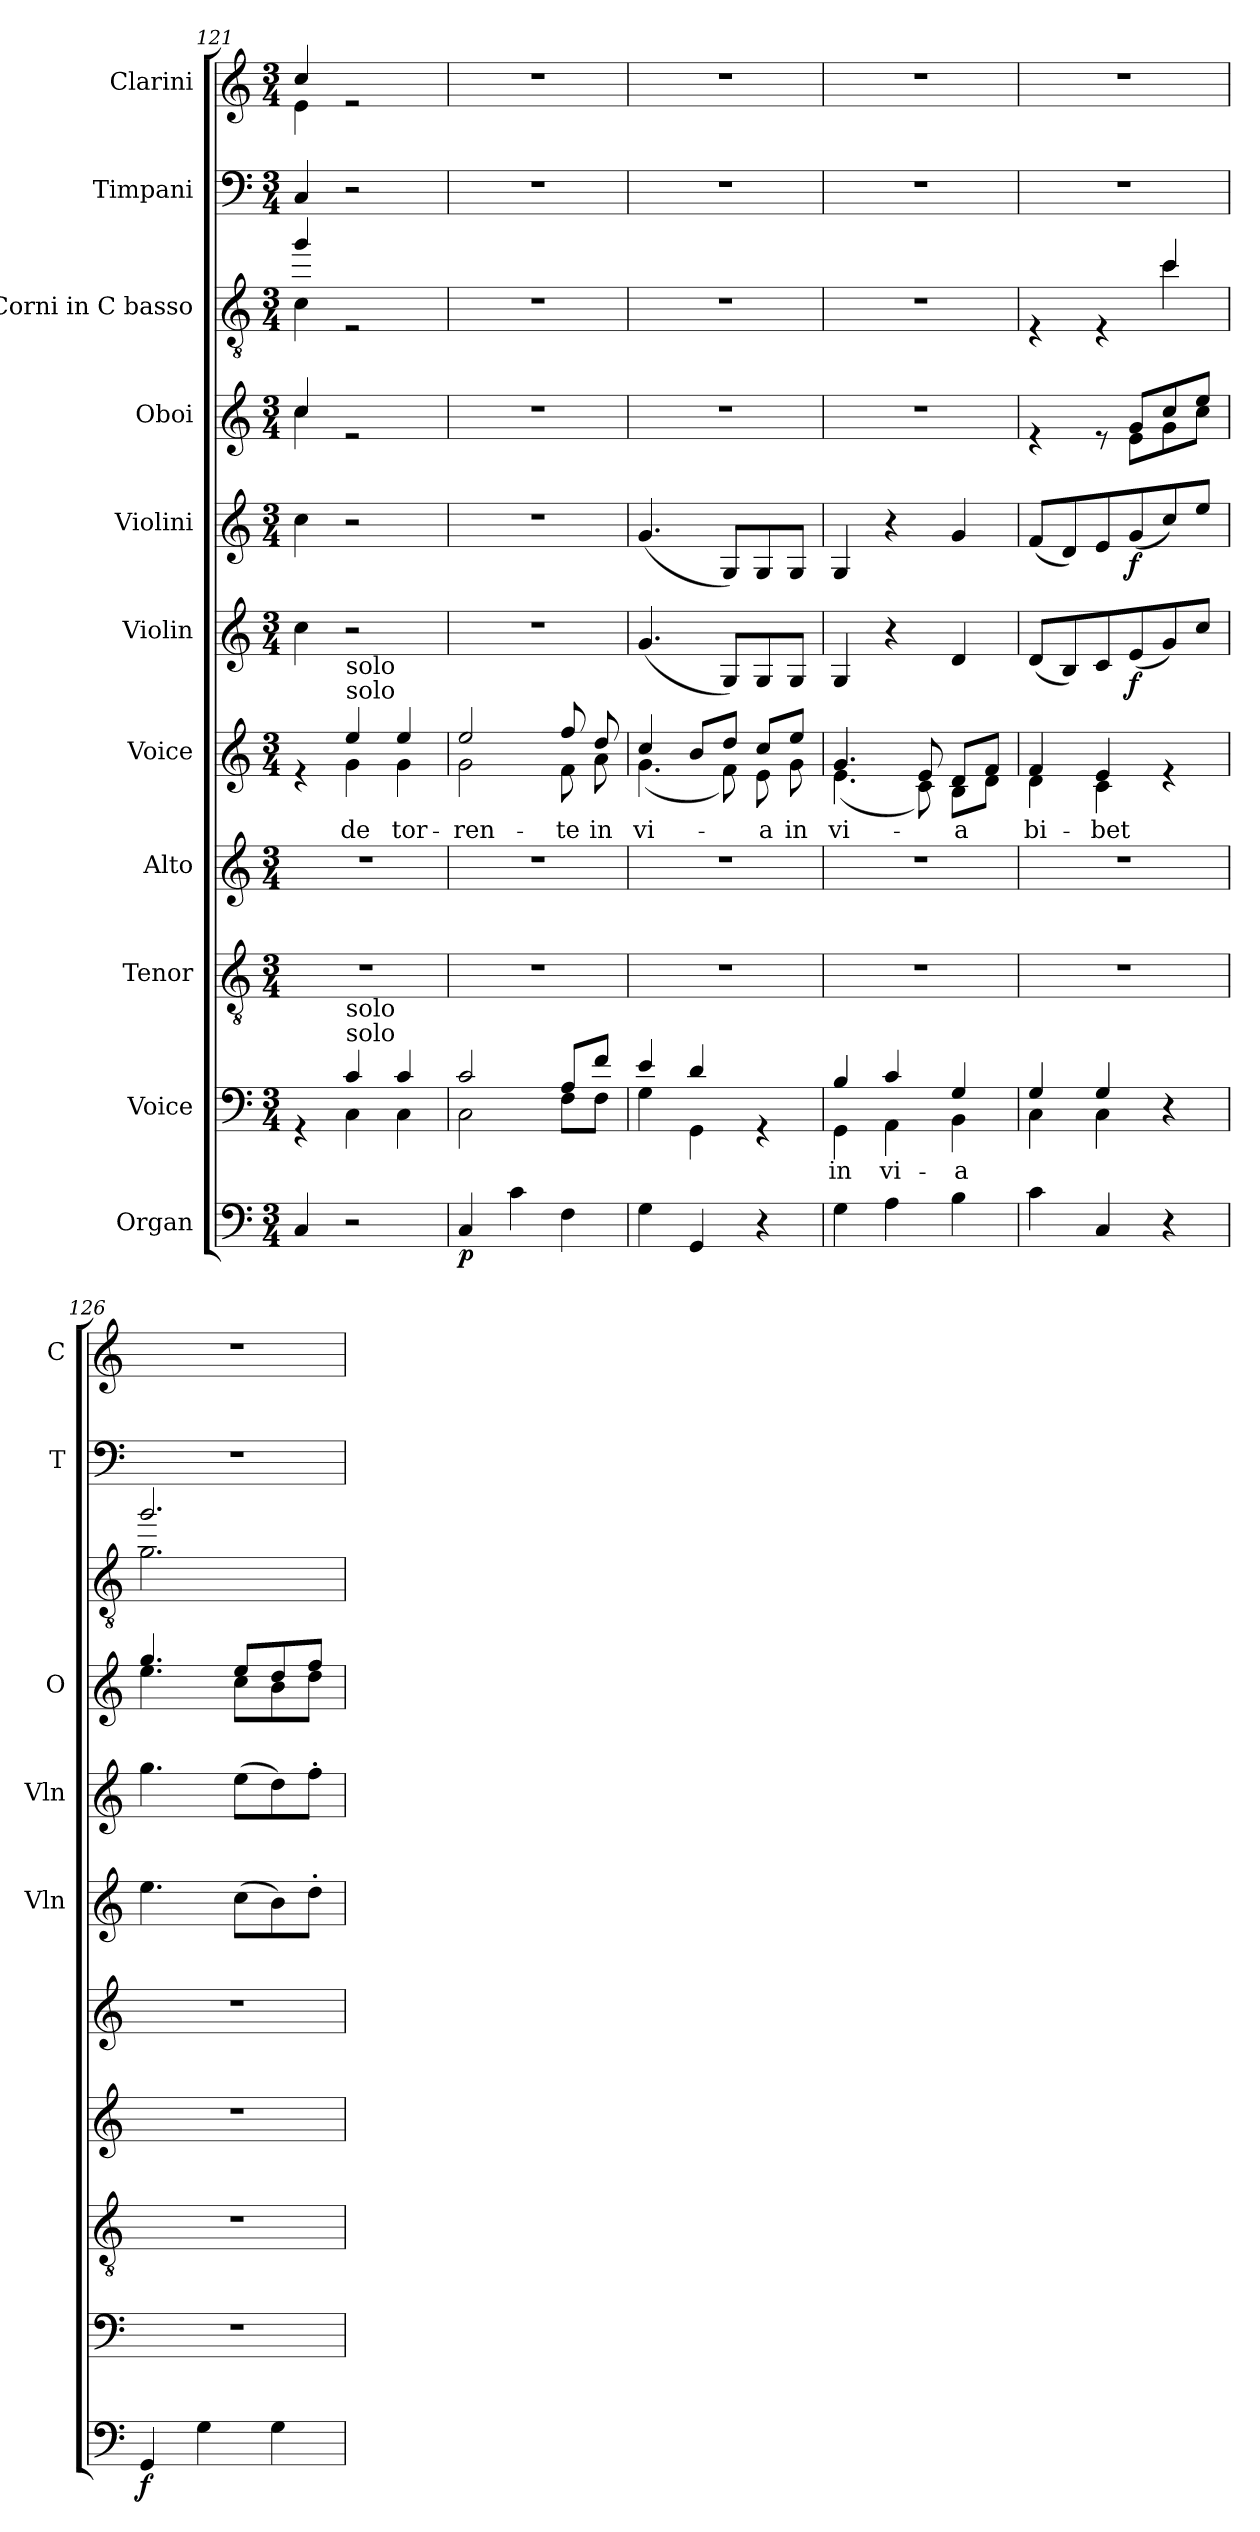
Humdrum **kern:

**kern	**dynam	**kern	**text	**kern	**kern	**kern	**text	**kern	**dynam	**kern	**dynam	**kern	**kern	**kern	**kern
*part11	*part11	*part10	*part10	*part9	*part8	*part7	*part7	*part6	*part6	*part5	*part5	*part4	*part3	*part2	*part1
*staff11	*staff11	*staff10	*staff10	*staff9	*staff8	*staff7	*staff7	*staff6	*staff6	*staff5	*staff5	*staff4	*staff3	*staff2	*staff1
*I"Organ	*	*I"Voice	*	*I"Tenor	*I"Alto	*I"Voice	*	*I"Violin	*	*I"Violini	*	*I"Oboi	*I"Corni in C basso	*I"Timpani	*I"Clarini
*	*	*	*	*	*	*	*	*I'Vln	*	*I'Vln	*	*I'O	*	*I'T	*I'C
*clefF4	*	*clefF4	*	*clefGv2	*clefG2	*clefG2	*	*clefG2	*	*clefG2	*	*clefG2	*clefGv2	*clefF4	*clefG2
*	*	*	*	*	*	*	*	*	*	*	*	*	*ITrd7c12	*	*
*k[]	*	*k[]	*	*k[]	*k[]	*k[]	*	*k[]	*	*k[]	*	*k[]	*k[]	*k[]	*k[]
*M3/4	*	*M3/4	*	*M3/4	*M3/4	*M3/4	*	*M3/4	*	*M3/4	*	*M3/4	*M3/4	*M3/4	*M3/4
=121	=121	=121	=121	=121	=121	=121	=121	=121	=121	=121	=121	=121	=121	=121	=121
*	*	*^	*	*	*	*^	*	*	*	*	*	*^	*^	*	*^
4C/	.	4rGG	4ryy	.	2.r	2.r	4re	4ryy	.	4cc\	.	4cc\	.	4cc/	4cc\	4g/	4C\	4C/	4cc/	4e\
!	!	!	!	!	!	!	!LO:TX:a:t=solo	!	!	!	!	!	!	!	!	!	!	!	!	!
!	!	!	!	!	!	!	!LO:TX:a:t=solo	!	!	!	!	!	!	!	!	!	!	!	!	!
!	!	!LO:TX:a:t=solo	!	!	!	!	!	!	!	!	!	!	!	!	!	!	!	!	!	!
!	!	!LO:TX:a:t=solo	!	!	!	!	!	!	!	!	!	!	!	!	!	!	!	!	!	!
!	!	!	!	!	!	!	!	!	!LO:LY:b	!	!	!	!	!	!	!	!	!	!	!
2r	.	4c/	4C\	.	.	.	4ee/	4g\	de	2r	.	2r	.	2re	2ryy	2rE	2ryy	2r	2re	2ryy
!	!	!	!	!	!	!	!	!	!LO:LY:b	!	!	!	!	!	!	!	!	!	!	!
.	.	4c/	4C\	.	.	.	4ee/	4g\	tor-	.	.	.	.	.	.	.	.	.	.	.
*	*	*	*	*	*	*	*	*	*	*	*	*	*	*v	*v	*	*	*	*v	*v
*	*	*	*	*	*	*	*	*	*	*	*	*	*	*	*v	*v	*	*
=122	=122	=122	=122	=122	=122	=122	=122	=122	=122	=122	=122	=122	=122	=122	=122	=122	=122
!	!LO:DY:b	!	!	!	!	!	!	!	!LO:LY:b	!	!	!	!	!	!	!	!
4C/	p	2c/	2C\	.	2.r	2.r	2ee/	2g\	-ren-	2.r	.	2.r	.	2.r	2.r	2.r	2.r
4c\	.	.	.	.	.	.	.	.	.	.	.	.	.	.	.	.	.
!	!	!	!	!	!	!	!	!	!LO:LY:b	!	!	!	!	!	!	!	!
4F\	.	8A/L	8F\L	.	.	.	8ff/	8f\	-te	.	.	.	.	.	.	.	.
!	!	!	!	!	!	!	!	!	!LO:LY:b	!	!	!	!	!	!	!	!
.	.	8f/J	8F\J	.	.	.	8dd/	8a\	in	.	.	.	.	.	.	.	.
=123	=123	=123	=123	=123	=123	=123	=123	=123	=123	=123	=123	=123	=123	=123	=123	=123	=123
!	!	!	!	!	!	!	!	!	!LO:LY:b	!	!	!	!	!	!	!	!
4G\	.	4e/	4G\	.	2.r	2.r	4cc/	(4.g\	vi-	(4.g/	.	(4.g/	.	2.r	2.r	2.r	2.r
4GG/	.	4d/	4GG\	.	.	.	8b/L	.	.	.	.	.	.	.	.	.	.
.	.	.	.	.	.	.	8dd/J	8f\)	.	8G/L)	.	8G/L)	.	.	.	.	.
!	!	!	!	!	!	!	!	!	!LO:LY:b	!	!	!	!	!	!	!	!
4r	.	4rGG	4ryy	.	.	.	8cc/L	8e\	-a	8G/	.	8G/	.	.	.	.	.
!	!	!	!	!	!	!	!	!	!LO:LY:b	!	!	!	!	!	!	!	!
.	.	.	.	.	.	.	8ee/J	8g\	in	8G/J	.	8G/J	.	.	.	.	.
=124	=124	=124	=124	=124	=124	=124	=124	=124	=124	=124	=124	=124	=124	=124	=124	=124	=124
!	!	!	!	!LO:LY:b	!	!	!	!	!LO:LY:b	!	!	!	!	!	!	!	!
4G\	.	4B/	4GG\	in	2.r	2.r	4.g/	(4.e\	vi-	4G/	.	4G/	.	2.r	2.r	2.r	2.r
!	!	!	!	!LO:LY:b	!	!	!	!	!	!	!	!	!	!	!	!	!
4A\	.	4c/	4AA\	vi-	.	.	.	.	.	4r	.	4r	.	.	.	.	.
.	.	.	.	.	.	.	8e/	8c\)	.	.	.	.	.	.	.	.	.
!	!	!	!	!LO:LY:b	!	!	!	!	!LO:LY:b	!	!	!	!	!	!	!	!
4B\	.	4G/	4BB\	-a	.	.	8d/L	8B\L	-a	4d/	.	4g/	.	.	.	.	.
.	.	.	.	.	.	.	8f/J	8d\J	.	.	.	.	.	.	.	.	.
!!LO:LB:g=z
=125	=125	=125	=125	=125	=125	=125	=125	=125	=125	=125	=125	=125	=125	=125	=125	=125	=125
!	!	!	!	!	!	!	!	!	!LO:LY:b	!	!	!	!	!	!	!	!
*	*	*	*	*	*	*	*	*	*	*	*	*	*	*^	*^	*	*
4c\	.	4G/	4C\	.	2.r	2.r	4f/	4d\	bi-	(8d/L	.	(8f/L	.	4re	4.ryy	4rE	2ryy	2.r	2.r
.	.	.	.	.	.	.	.	.	.	8B/)	.	8d/)	.	.	.	.	.	.	.
!	!	!	!	!	!	!	!	!	!LO:LY:b	!	!	!	!	!	!	!	!	!	!
4C/	.	4G/	4C\	.	.	.	4e/	4c\	-bet	8c/	.	8e/	.	8re	.	4rE	.	.	.
!	!	!	!	!	!	!	!	!	!	!	!LO:DY:b	!	!LO:DY:b	!	!	!	!	!	!
.	.	.	.	.	.	.	.	.	.	(8e/	f	(8g/	f	8g/L	8e\L	.	.	.	.
4r	.	4r	4ryy	.	.	.	4re	4ryy	.	8g/)	.	8cc/)	.	8cc/	8g\	4c/	4c\	.	.
.	.	.	.	.	.	.	.	.	.	8cc/J	.	8ee/J	.	8ee/J	8cc\J	.	.	.	.
*	*	*v	*v	*	*	*	*v	*v	*	*	*	*	*	*	*	*	*	*	*
=126	=126	=126	=126	=126	=126	=126	=126	=126	=126	=126	=126	=126	=126	=126	=126	=126	=126
!	!LO:DY:b	!	!	!	!	!	!	!	!	!	!	!	!	!	!	!	!
4GG/	f	2.r	.	2.r	2.r	2.r	.	4.ee\	.	4.gg\	.	4.gg/	4.ee\	2.g/	2.G\	2.r	2.r
4G\	.	.	.	.	.	.	.	.	.	.	.	.	.	.	.	.	.
.	.	.	.	.	.	.	.	(8cc\L	.	(8ee\L	.	8ee/L	8cc\L	.	.	.	.
4G\	.	.	.	.	.	.	.	8b\)	.	8dd\)	.	8dd/	8b\	.	.	.	.
.	.	.	.	.	.	.	.	8dd'\J	.	8ff'\J	.	8ff/J	8dd\J	.	.	.	.
*	*	*	*	*	*	*	*	*	*	*	*	*v	*v	*	*	*	*
*	*	*	*	*	*	*	*	*	*	*	*	*	*v	*v	*	*
=	=	=	=	=	=	=	=	=	=	=	=	=	=	=	=
*-	*-	*-	*-	*-	*-	*-	*-	*-	*-	*-	*-	*-	*-	*-	*-
